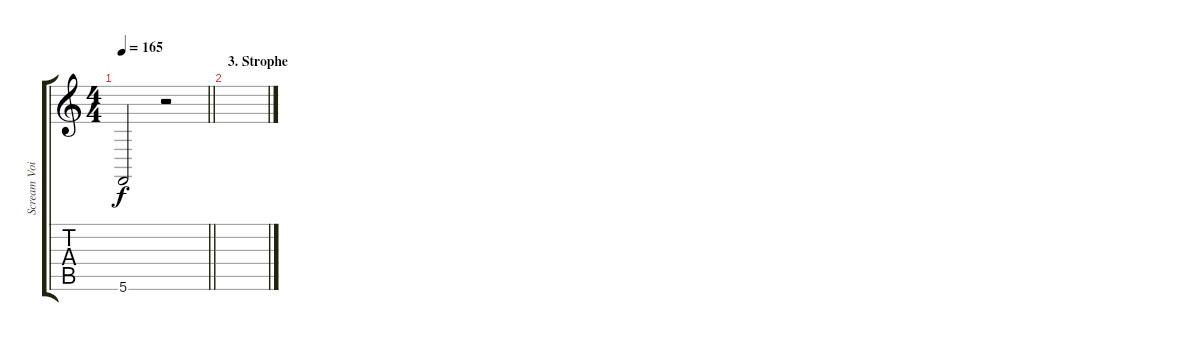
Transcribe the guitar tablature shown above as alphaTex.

\track ("Scream Voice" "Scream Voi") {instrument oboe}
\staff {score tabs}
\tuning (D4 A3 F3 C3 G2 C2) {hide}
\ts (4 4)
\tempo 165
\clef g2
\barLineRight lightlight
\ks c
5.6{t}.2{dy f} r.2 |
\section ("" "3. Strophe")
